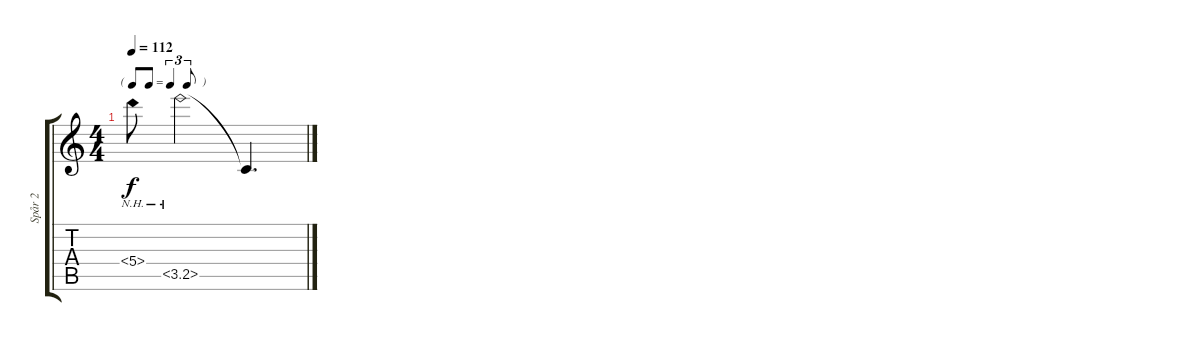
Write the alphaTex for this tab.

\track ("Spår 2" "Spår 2") {instrument acousticguitarsteel}
\staff {score tabs}
\tuning (E4 B3 G3 D3 A2 E2) {hide}
\ts (4 4)
\tf triplet8th
\tempo 112
\clef g2
\ks c
5.4{nh}.8{dy f} 3.5{nh}.2 3.5{t}.4{d}
